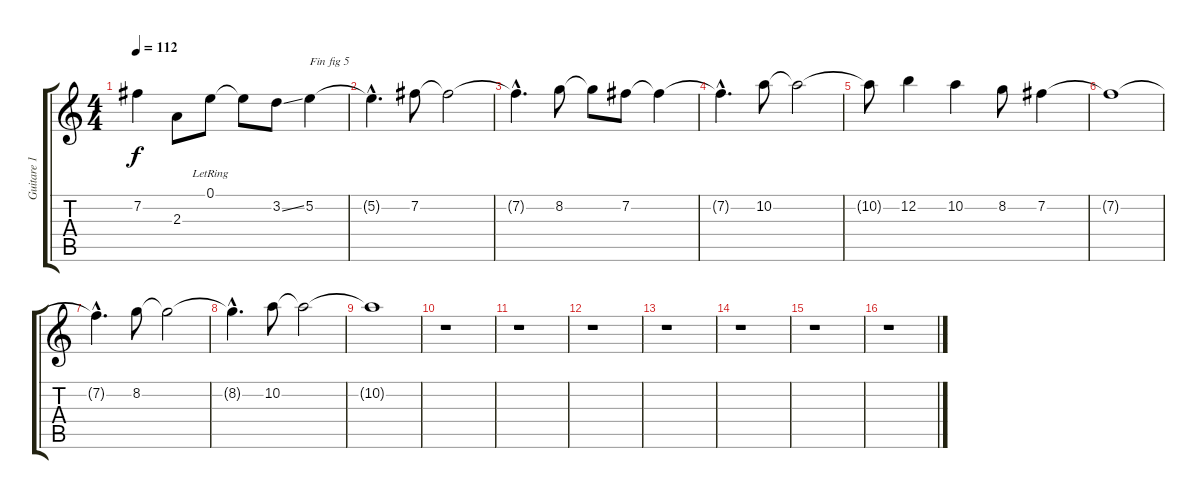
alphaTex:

\track ("Guitare 1  " "Guitare 1 ") {instrument distortionguitar}
\staff {score tabs}
\tuning (E4 B3 G3 D3 A2 E2) {hide}
\ts (4 4)
\tempo 112
\clef g2
\ks c
7.2{t}.4{dy f} 2.3.8 0.1{lr}.8 0.1{t}.8 3.2{ss}.8 5.2.4{txt "Fin fig 5"} |
5.2{hac t}.4{d} 7.2.8 7.2{t}.2 |
7.2{hac t}.4{d} 8.2.8 8.2{t}.8 7.2.8 7.2{t}.4 |
7.2{hac t}.4{d} 10.2.8 10.2{t}.2 |
10.2{t}.8 12.2.4 10.2.4 8.2.8 7.2.4 |
7.2{t}.1 |
7.2{hac t}.4{d} 8.2.8 8.2{t}.2 |
8.2{hac t}.4{d} 10.2.8 10.2{t}.2 |
10.2{t}.1 |
r.1 |
r.1 |
r.1 |
r.1 |
r.1 |
r.1 |
r.1
